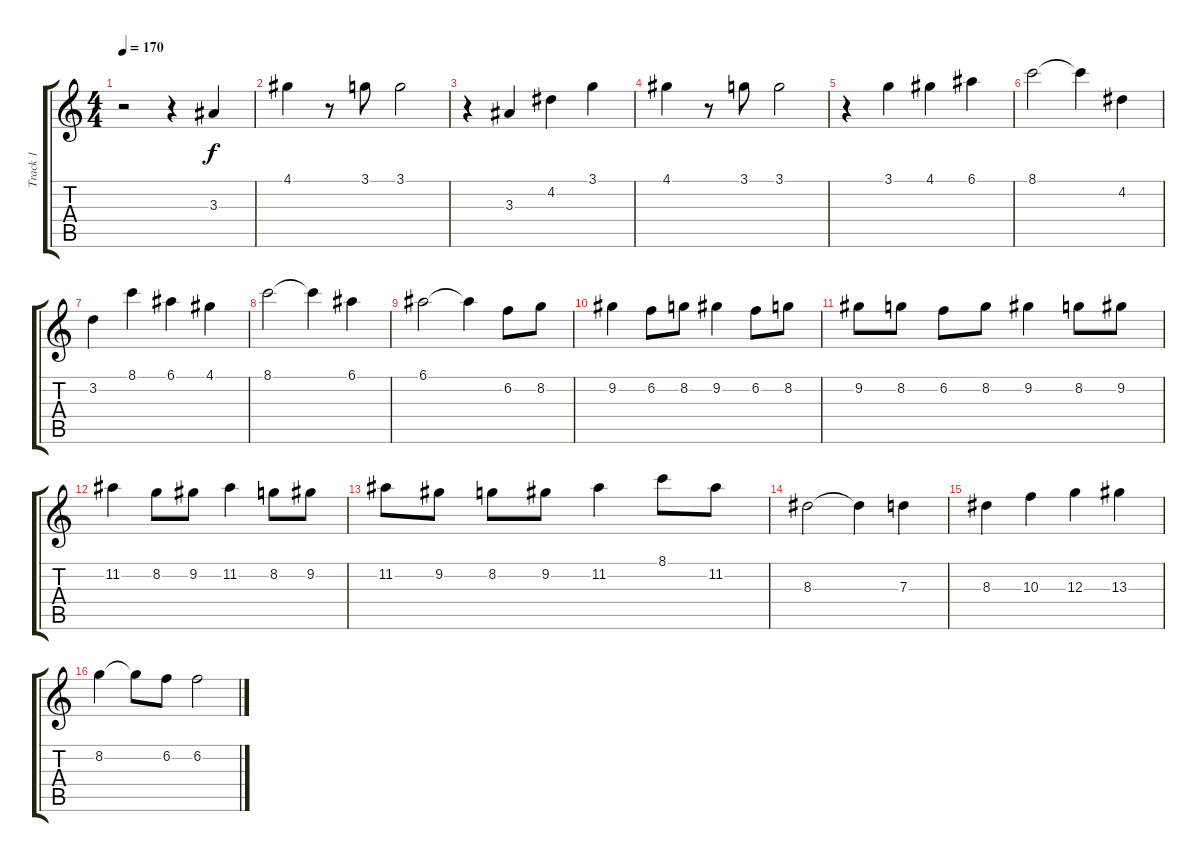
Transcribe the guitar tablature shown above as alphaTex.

\track ("Track 1" "Track 1") {instrument overdrivenguitar}
\staff {score tabs}
\tuning (E4 B3 G3 D3 A2 E2) {hide}
\ts (4 4)
\tempo 170
\clef g2
\ks c
r.2{dy f} r.4 3.3.4 |
4.1.4 r.8 3.1.8 3.1.2 |
r.4 3.3.4 4.2.4 3.1.4 |
4.1.4 r.8 3.1.8 3.1.2 |
r.4 3.1.4 4.1.4 6.1.4 |
8.1.2 8.1{t}.4 4.2.4 |
3.2.4 8.1.4 6.1.4 4.1.4 |
8.1.2 8.1{t}.4 6.1.4 |
6.1.2 6.1{t}.4 6.2.8 8.2.8 |
9.2.4 6.2.8 8.2.8 9.2.4 6.2.8 8.2.8 |
9.2.8 8.2.8 6.2.8 8.2.8 9.2.4 8.2.8 9.2.8 |
11.2.4 8.2.8 9.2.8 11.2.4 8.2.8 9.2.8 |
11.2.8 9.2.8 8.2.8 9.2.8 11.2.4 8.1.8 11.2.8 |
8.3.2 8.3{t}.4 7.3.4 |
8.3.4 10.3.4 12.3.4 13.3.4 |
8.2.4 8.2{t}.8 6.2.8 6.2.2
